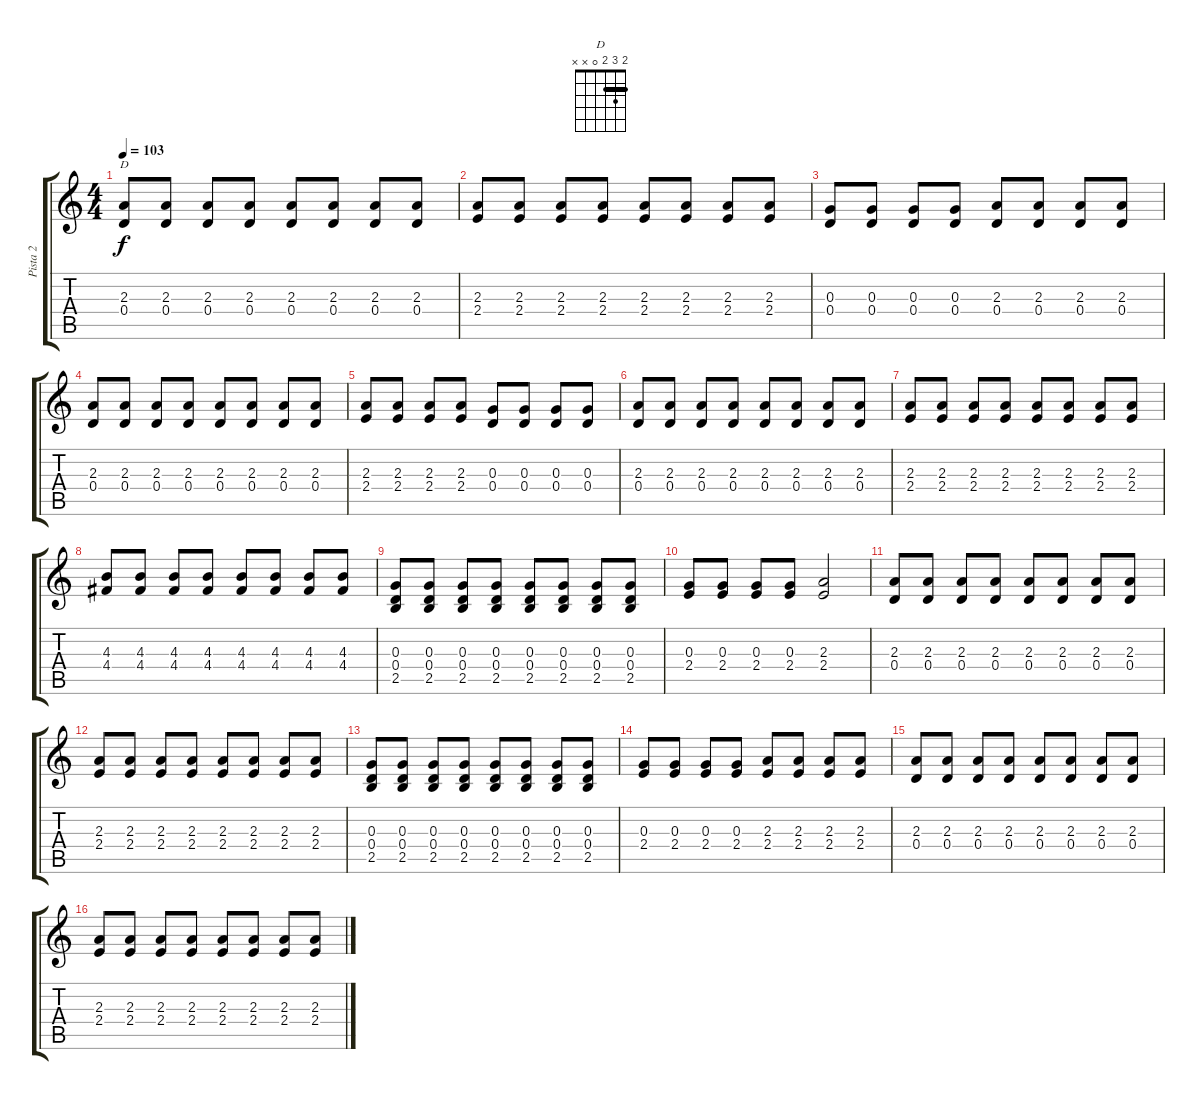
\track ("Pista 2" "Pista 2") {instrument electricguitarmuted}
\staff {score tabs}
\tuning (E4 B3 G3 D3 A2 E2) {hide}
\chord ("D" 2 3 2 0 x x) {barre 2}
\ts (4 4)
\tempo 103
\clef g2
\ks c
(2.3 0.4).8{ch "D" dy f} (2.3 0.4).8 (2.3 0.4).8 (2.3 0.4).8 (2.3 0.4).8 (2.3 0.4).8 (2.3 0.4).8 (2.3 0.4).8 |
(2.3 2.4).8 (2.3 2.4).8 (2.3 2.4).8 (2.3 2.4).8 (2.3 2.4).8 (2.3 2.4).8 (2.3 2.4).8 (2.3 2.4).8 |
(0.3 0.4).8 (0.3 0.4).8 (0.3 0.4).8 (0.3 0.4).8 (2.3 0.4).8 (2.3 0.4).8 (2.3 0.4).8 (2.3 0.4).8 |
(2.3 0.4).8 (2.3 0.4).8 (2.3 0.4).8 (2.3 0.4).8 (2.3 0.4).8 (2.3 0.4).8 (2.3 0.4).8 (2.3 0.4).8 |
(2.3 2.4).8 (2.3 2.4).8 (2.3 2.4).8 (2.3 2.4).8 (0.3 0.4).8 (0.3 0.4).8 (0.3 0.4).8 (0.3 0.4).8 |
(2.3 0.4).8 (2.3 0.4).8 (2.3 0.4).8 (2.3 0.4).8 (2.3 0.4).8 (2.3 0.4).8 (2.3 0.4).8 (2.3 0.4).8 |
(2.3 2.4).8 (2.3 2.4).8 (2.3 2.4).8 (2.3 2.4).8 (2.3 2.4).8 (2.3 2.4).8 (2.3 2.4).8 (2.3 2.4).8 |
(4.3 4.4).8 (4.3 4.4).8 (4.3 4.4).8 (4.3 4.4).8 (4.3 4.4).8 (4.3 4.4).8 (4.3 4.4).8 (4.3 4.4).8 |
(0.3 0.4 2.5).8 (0.3 0.4 2.5).8 (0.3 0.4 2.5).8 (0.3 0.4 2.5).8 (0.3 0.4 2.5).8 (0.3 0.4 2.5).8 (0.3 0.4 2.5).8 (0.3 0.4 2.5).8 |
(0.3 2.4).8 (0.3 2.4).8 (0.3 2.4).8 (0.3 2.4).8 (2.3 2.4).2 |
(2.3 0.4).8 (2.3 0.4).8 (2.3 0.4).8 (2.3 0.4).8 (2.3 0.4).8 (2.3 0.4).8 (2.3 0.4).8 (2.3 0.4).8 |
(2.3 2.4).8 (2.3 2.4).8 (2.3 2.4).8 (2.3 2.4).8 (2.3 2.4).8 (2.3 2.4).8 (2.3 2.4).8 (2.3 2.4).8 |
(0.3 0.4 2.5).8 (0.3 0.4 2.5).8 (0.3 0.4 2.5).8 (0.3 0.4 2.5).8 (0.3 0.4 2.5).8 (0.3 0.4 2.5).8 (0.3 0.4 2.5).8 (0.3 0.4 2.5).8 |
(0.3 2.4).8 (0.3 2.4).8 (0.3 2.4).8 (0.3 2.4).8 (2.3 2.4).8 (2.3 2.4).8 (2.3 2.4).8 (2.3 2.4).8 |
(2.3 0.4).8 (2.3 0.4).8 (2.3 0.4).8 (2.3 0.4).8 (2.3 0.4).8 (2.3 0.4).8 (2.3 0.4).8 (2.3 0.4).8 |
(2.3 2.4).8 (2.3 2.4).8 (2.3 2.4).8 (2.3 2.4).8 (2.3 2.4).8 (2.3 2.4).8 (2.3 2.4).8 (2.3 2.4).8
